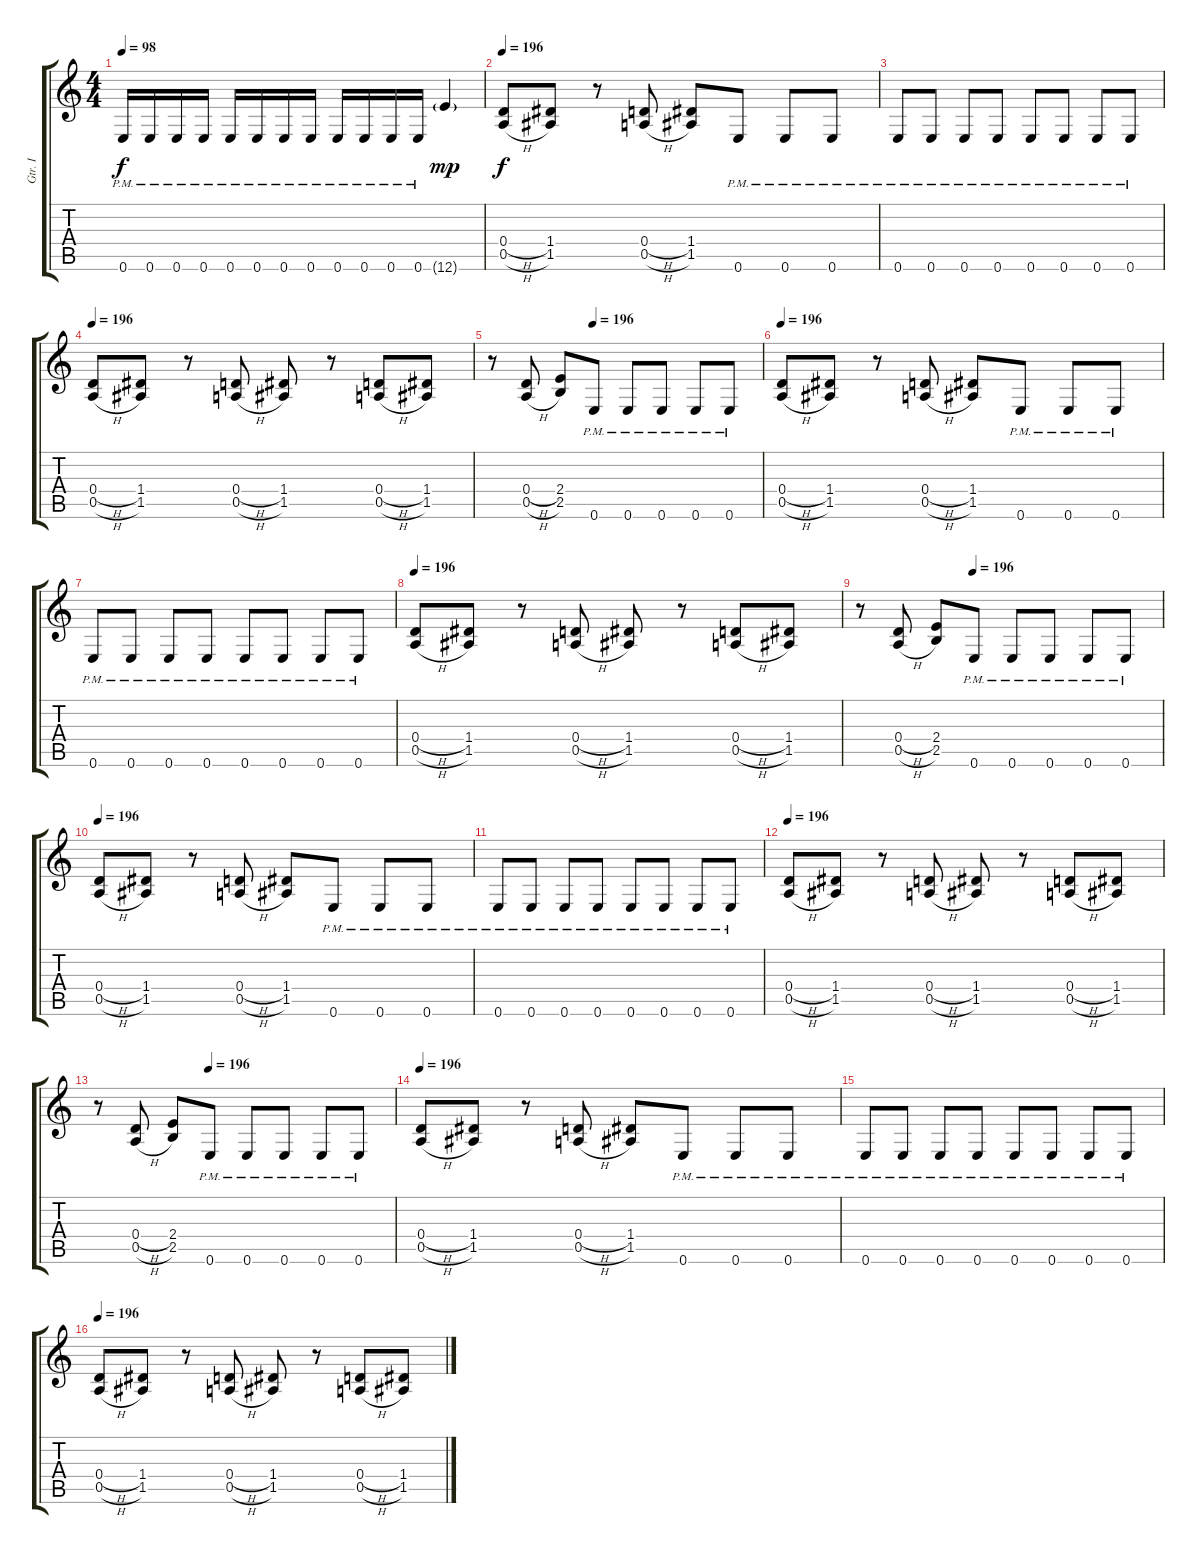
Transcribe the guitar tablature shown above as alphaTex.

\track ("Gtr. I" "Gtr. I") {instrument distortionguitar}
\staff {score tabs}
\tuning (E4 B3 G3 D3 A2 E2) {hide}
\ts (4 4)
\tempo 98
\clef g2
\ks c
0.6{pm}.16{dy f} 0.6{pm}.16 0.6{pm}.16 0.6{pm}.16 0.6{pm}.16 0.6{pm}.16 0.6{pm}.16 0.6{pm}.16 0.6{pm}.16 0.6{pm}.16 0.6{pm}.16 0.6{pm}.16 12.6{g}.4{dy mp} |
\tempo 196
(0.4{h} 0.5{h}).8{dy f} (1.4 1.5).8 r.8 (0.4{h} 0.5{h}).8 (1.4 1.5).8 0.6{pm}.8 0.6{pm}.8 0.6{pm}.8 |
0.6{pm}.8 0.6{pm}.8 0.6{pm}.8 0.6{pm}.8 0.6{pm}.8 0.6{pm}.8 0.6{pm}.8 0.6{pm}.8 |
\tempo 196
(0.4{h} 0.5{h}).8 (1.4 1.5).8 r.8 (0.4{h} 0.5{h}).8 (1.4 1.5).8 r.8 (0.4{h} 0.5{h}).8 (1.4 1.5).8 |
\tempo (196 0.375)
r.8 (0.4{h} 0.5{h}).8 (2.4 2.5).8 0.6{pm}.8 0.6{pm}.8 0.6{pm}.8 0.6{pm}.8 0.6{pm}.8 |
\tempo 196
(0.4{h} 0.5{h}).8 (1.4 1.5).8 r.8 (0.4{h} 0.5{h}).8 (1.4 1.5).8 0.6{pm}.8 0.6{pm}.8 0.6{pm}.8 |
0.6{pm}.8 0.6{pm}.8 0.6{pm}.8 0.6{pm}.8 0.6{pm}.8 0.6{pm}.8 0.6{pm}.8 0.6{pm}.8 |
\tempo 196
(0.4{h} 0.5{h}).8 (1.4 1.5).8 r.8 (0.4{h} 0.5{h}).8 (1.4 1.5).8 r.8 (0.4{h} 0.5{h}).8 (1.4 1.5).8 |
\tempo (196 0.375)
r.8 (0.4{h} 0.5{h}).8 (2.4 2.5).8 0.6{pm}.8 0.6{pm}.8 0.6{pm}.8 0.6{pm}.8 0.6{pm}.8 |
\tempo 196
(0.4{h} 0.5{h}).8 (1.4 1.5).8 r.8 (0.4{h} 0.5{h}).8 (1.4 1.5).8 0.6{pm}.8 0.6{pm}.8 0.6{pm}.8 |
0.6{pm}.8 0.6{pm}.8 0.6{pm}.8 0.6{pm}.8 0.6{pm}.8 0.6{pm}.8 0.6{pm}.8 0.6{pm}.8 |
\tempo 196
(0.4{h} 0.5{h}).8 (1.4 1.5).8 r.8 (0.4{h} 0.5{h}).8 (1.4 1.5).8 r.8 (0.4{h} 0.5{h}).8 (1.4 1.5).8 |
\tempo (196 0.375)
r.8 (0.4{h} 0.5{h}).8 (2.4 2.5).8 0.6{pm}.8 0.6{pm}.8 0.6{pm}.8 0.6{pm}.8 0.6{pm}.8 |
\tempo 196
(0.4{h} 0.5{h}).8 (1.4 1.5).8 r.8 (0.4{h} 0.5{h}).8 (1.4 1.5).8 0.6{pm}.8 0.6{pm}.8 0.6{pm}.8 |
0.6{pm}.8 0.6{pm}.8 0.6{pm}.8 0.6{pm}.8 0.6{pm}.8 0.6{pm}.8 0.6{pm}.8 0.6{pm}.8 |
\tempo 196
(0.4{h} 0.5{h}).8 (1.4 1.5).8 r.8 (0.4{h} 0.5{h}).8 (1.4 1.5).8 r.8 (0.4{h} 0.5{h}).8 (1.4 1.5).8
